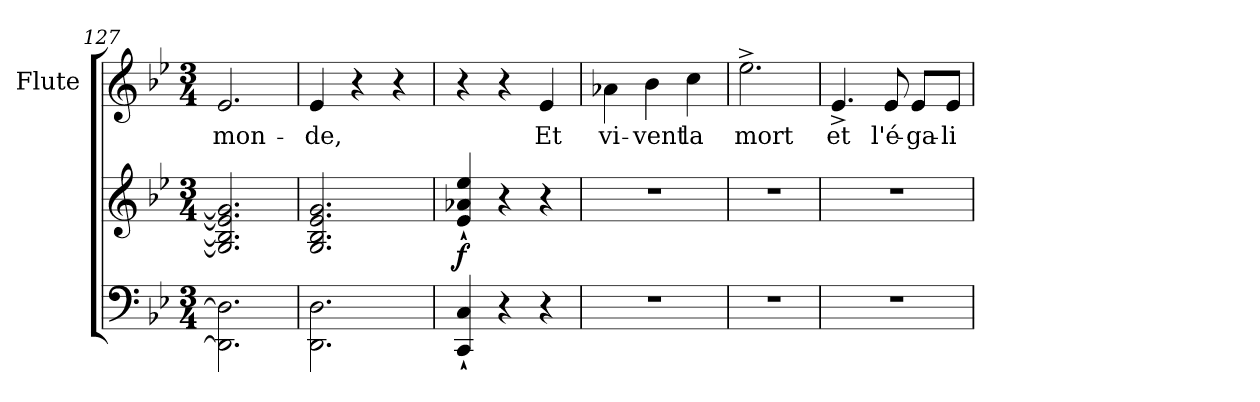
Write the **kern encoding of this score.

**kern	**dynam	**kern	**kern	**text
*part3	*part3	*part2	*part1	*part1
*staff3	*staff3	*staff2	*staff1	*staff1
*	*	*	*I"Flute	*
*	*	*	*I'Flu	*
*clefF4	*	*clefG2	*clefG2	*
*k[b-e-]	*	*k[b-e-]	*k[b-e-]	*
*B-:	*	*B-:	*B-:	*
*M3/4	*	*M3/4	*M3/4	*
=127	=127	=127	=127	=127
!	!	!	!	!LO:LY:b
2.DD\] 2.D\]	.	2.G/] 2.B-/] 2.e-/] 2.g/]	2.e-/	mon-
=128	=128	=128	=128	=128
!	!	!	!	!LO:LY:b
2.DD\ 2.D\	.	2.G/ 2.B-/ 2.e-/ 2.g/	4e-/	-de,
.	.	.	4r	.
.	.	.	4r	.
=129	=129	=129	=129	=129
!	!LO:DY:a	!	!	!
4CC/`< 4C/`<	f	4e-/`< 4a-X/`< 4ee-/`<	4r	.
4r	.	4r	4r	.
!	!	!	!	!LO:LY:b
4r	.	4r	4e-/	Et
=130	=130	=130	=130	=130
!	!	!	!	!LO:LY:b
2.r	.	2.r	4a-X\	vi-
!	!	!	!	!LO:LY:b
.	.	.	4b-\	-vent
!	!	!	!	!LO:LY:b
.	.	.	4cc\	la
=131	=131	=131	=131	=131
!	!	!	!	!LO:LY:b
2.r	.	2.r	2.ee-^>\	mort
!!LO:LB:g=z
=132	=132	=132	=132	=132
!	!	!	!	!LO:LY:b
2.r	.	2.r	4.e-^>/	et
!	!	!	!	!LO:LY:b
.	.	.	8e-/	l'é-
!	!	!	!	!LO:LY:b
.	.	.	8e-/L	-ga-
!	!	!	!	!LO:LY:b
.	.	.	8e-/J	-li-
=	=	=	=	=
*-	*-	*-	*-	*-
